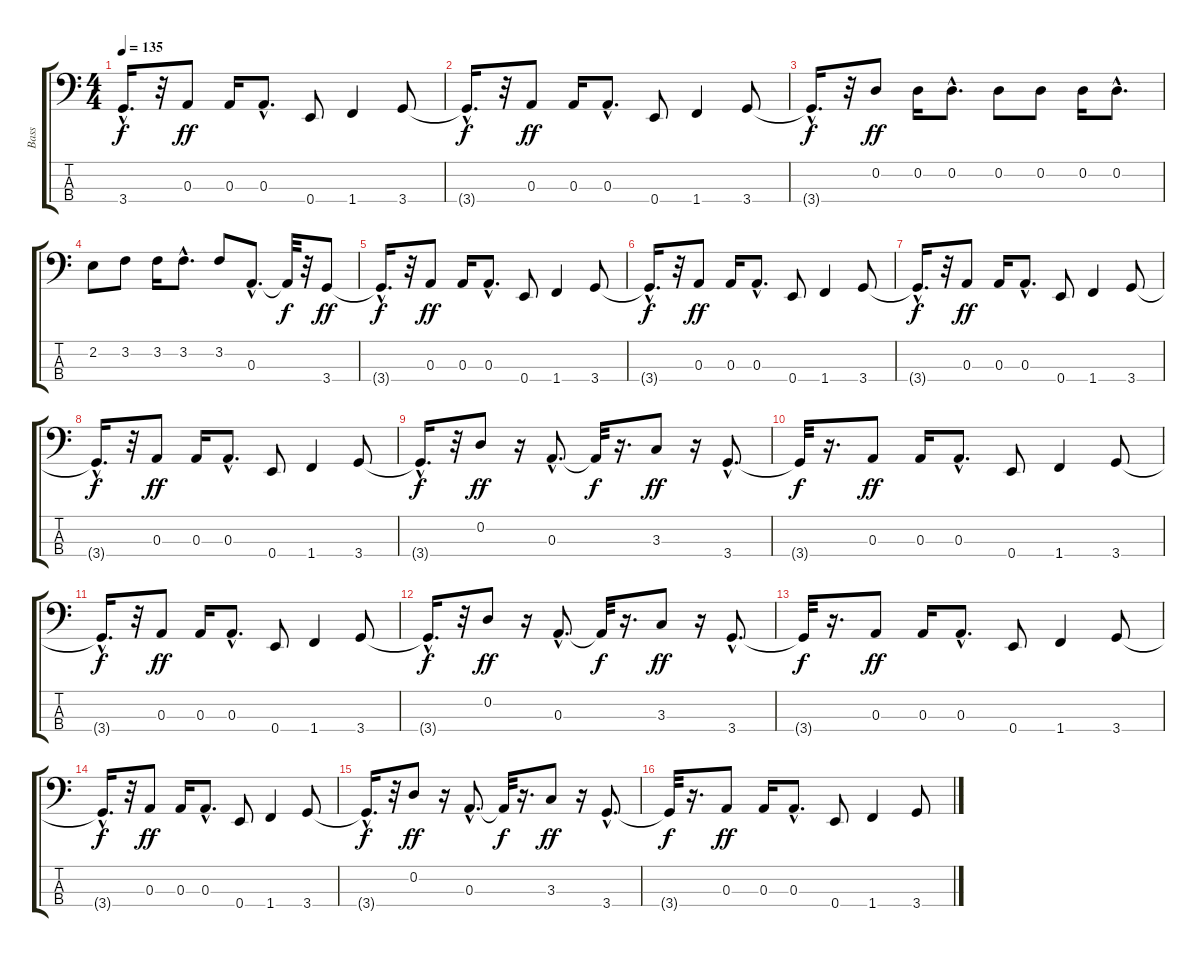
\track ("Bass" "Bass") {instrument electricbasspick}
\staff {score tabs}
\tuning (G2 D2 A1 E1) {hide}
\ts (4 4)
\tempo 135
\clef f4
\ks c
3.4{hac t}.16{d dy f} r.32 0.3.8{dy ff} 0.3.16 0.3{hac}.8{d} 0.4.8 1.4.4 3.4.8 |
3.4{hac t}.16{d dy f} r.32 0.3.8{dy ff} 0.3.16 0.3{hac}.8{d} 0.4.8 1.4.4 3.4.8 |
3.4{hac t}.16{d dy f} r.32 0.2.8{dy ff} 0.2.16 0.2{hac}.8{d} 0.2.8 0.2.8 0.2.16 0.2{hac}.8{d} |
2.2.8 3.2.8 3.2.16 3.2{hac}.8{d} 3.2.8 0.3{hac}.8{d} 0.3{t}.32{dy f} r.32 3.4.8{dy ff} |
3.4{hac t}.16{d dy f} r.32 0.3.8{dy ff} 0.3.16 0.3{hac}.8{d} 0.4.8 1.4.4 3.4.8 |
3.4{hac t}.16{d dy f} r.32 0.3.8{dy ff} 0.3.16 0.3{hac}.8{d} 0.4.8 1.4.4 3.4.8 |
3.4{hac t}.16{d dy f} r.32 0.3.8{dy ff} 0.3.16 0.3{hac}.8{d} 0.4.8 1.4.4 3.4.8 |
3.4{hac t}.16{d dy f} r.32 0.3.8{dy ff} 0.3.16 0.3{hac}.8{d} 0.4.8 1.4.4 3.4.8 |
3.4{hac t}.16{d dy f} r.32 0.2.8{dy ff} r.16 0.3{hac}.8{d} 0.3{t}.32{dy f} r.16{d} 3.3.8{dy ff} r.16 3.4{hac}.8{d} |
3.4{t}.32{dy f} r.16{d} 0.3.8{dy ff} 0.3.16 0.3{hac}.8{d} 0.4.8 1.4.4 3.4.8 |
3.4{hac t}.16{d dy f} r.32 0.3.8{dy ff} 0.3.16 0.3{hac}.8{d} 0.4.8 1.4.4 3.4.8 |
3.4{hac t}.16{d dy f} r.32 0.2.8{dy ff} r.16 0.3{hac}.8{d} 0.3{t}.32{dy f} r.16{d} 3.3.8{dy ff} r.16 3.4{hac}.8{d} |
3.4{t}.32{dy f} r.16{d} 0.3.8{dy ff} 0.3.16 0.3{hac}.8{d} 0.4.8 1.4.4 3.4.8 |
3.4{hac t}.16{d dy f} r.32 0.3.8{dy ff} 0.3.16 0.3{hac}.8{d} 0.4.8 1.4.4 3.4.8 |
3.4{hac t}.16{d dy f} r.32 0.2.8{dy ff} r.16 0.3{hac}.8{d} 0.3{t}.32{dy f} r.16{d} 3.3.8{dy ff} r.16 3.4{hac}.8{d} |
3.4{t}.32{dy f} r.16{d} 0.3.8{dy ff} 0.3.16 0.3{hac}.8{d} 0.4.8 1.4.4 3.4.8
